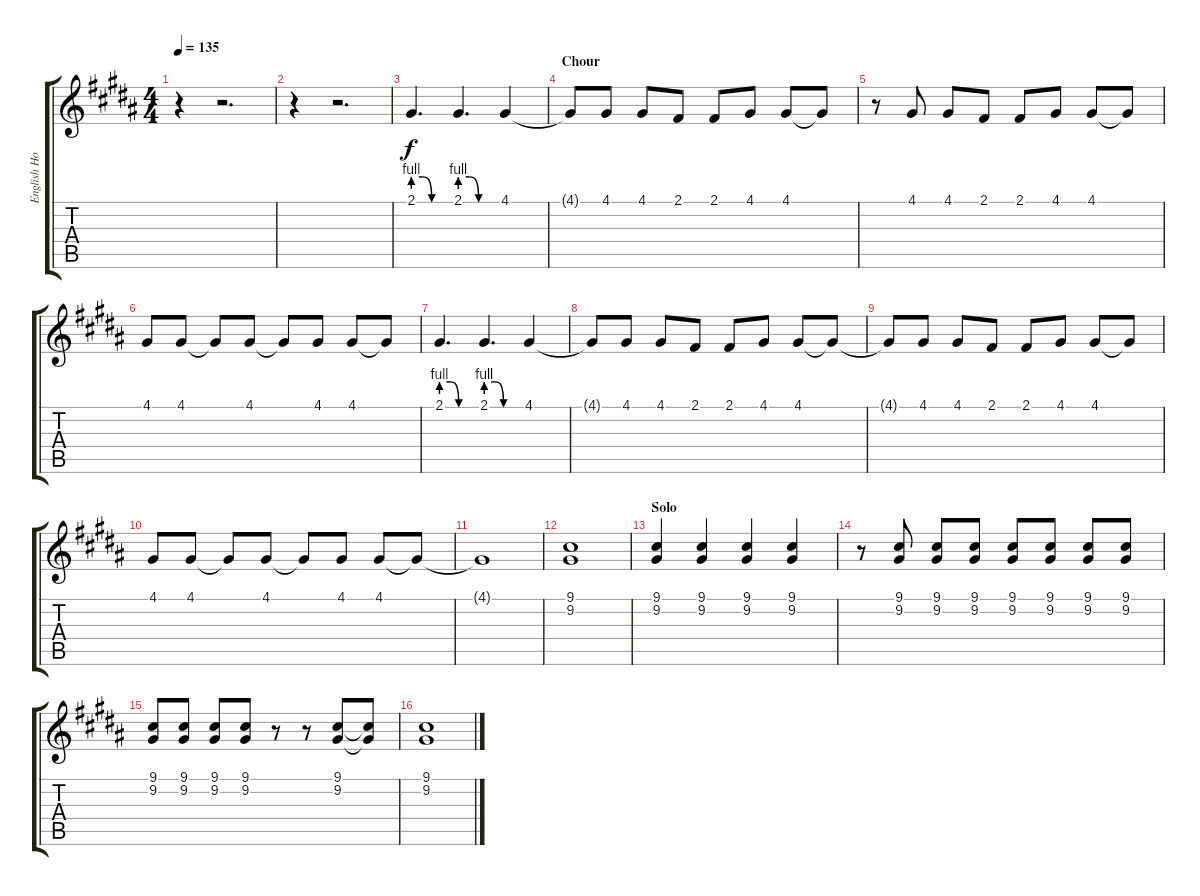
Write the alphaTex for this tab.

\track ("English Horn" "English Ho") {instrument englishhorn}
\staff {score tabs}
\tuning (E4 B3 G3 D3 A2 E2) {hide}
\ts (4 4)
\tempo 135
\clef g2
\ks b
r.4{dy f} r.2{d} |
r.4 r.2{d} |
2.1{be (custom 0 4 15 4 30 0 60 0)}.4{d} 2.1{be (custom 0 4 15 4 30 0 60 0)}.4{d} 4.1.4 |
\section ("" "Chour")
4.1{t}.8 4.1.8 4.1.8 2.1.8 2.1.8 4.1.8 4.1.8 4.1{t}.8 |
r.8 4.1.8 4.1.8 2.1.8 2.1.8 4.1.8 4.1.8 4.1{t}.8 |
4.1.8 4.1.8 4.1{t}.8 4.1.8 4.1{t}.8 4.1.8 4.1.8 4.1{t}.8 |
2.1{be (custom 0 4 15 4 30 0 60 0)}.4{d} 2.1{be (custom 0 4 15 4 30 0 60 0)}.4{d} 4.1.4 |
4.1{t}.8 4.1.8 4.1.8 2.1.8 2.1.8 4.1.8 4.1.8 4.1{t}.8 |
4.1{t}.8 4.1.8 4.1.8 2.1.8 2.1.8 4.1.8 4.1.8 4.1{t}.8 |
4.1.8 4.1.8 4.1{t}.8 4.1.8 4.1{t}.8 4.1.8 4.1.8 4.1{t}.8 |
4.1{t}.1 |
(9.1 9.2).1 |
\section ("" "Solo")
(9.1 9.2).4 (9.1 9.2).4 (9.1 9.2).4 (9.1 9.2).4 |
r.8 (9.1 9.2).8 (9.1 9.2).8 (9.1 9.2).8 (9.1 9.2).8 (9.1 9.2).8 (9.1 9.2).8 (9.1 9.2).8 |
(9.1 9.2).8 (9.1 9.2).8 (9.1 9.2).8 (9.1 9.2).8 r.8 r.8 (9.1 9.2).8 (9.1{t} 9.2{t}).8 |
(9.1 9.2).1
